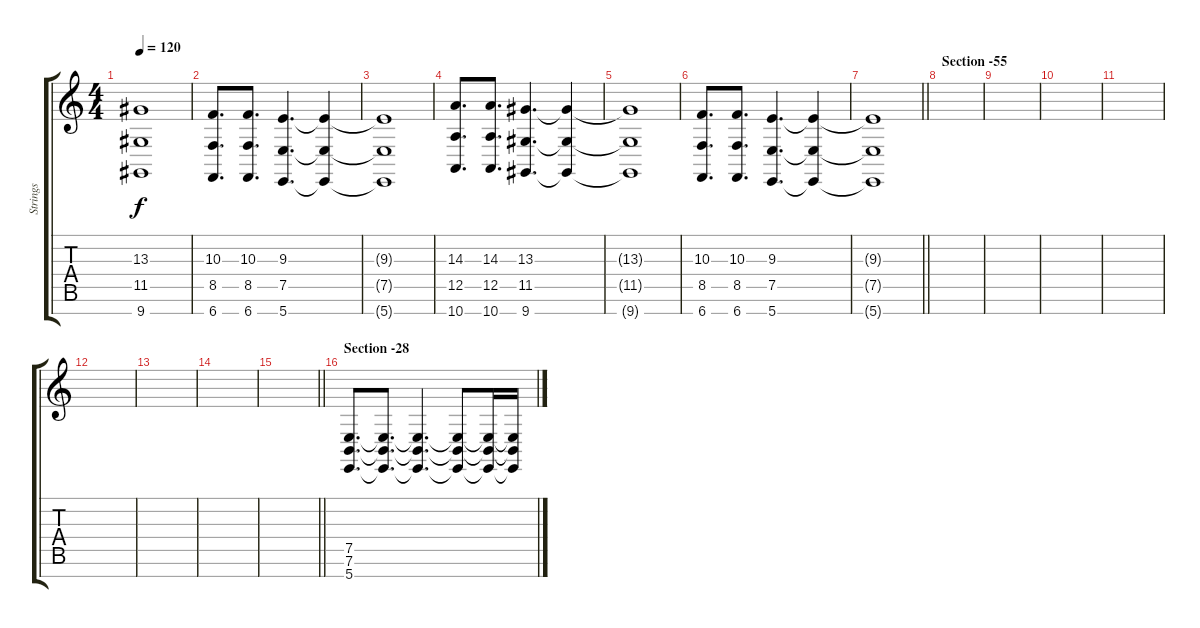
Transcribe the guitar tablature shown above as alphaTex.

\track ("Strings" "Strings") {instrument tremolostrings}
\staff {score tabs}
\tuning (E4 B3 G3 D3 A2 E2 B1) {hide}
\ts (4 4)
\tempo 120
\clef g2
\ks c
(13.3{t} 11.5{t} 9.7{t}).1{dy f} |
(10.3 8.5 6.7).8{d} (10.3 8.5 6.7).8{d} (9.3 7.5 5.7).4{d} (9.3{t} 7.5{t} 5.7{t}).4 |
(9.3{t} 7.5{t} 5.7{t}).1 |
(14.3 12.5 10.7).8{d} (14.3 12.5 10.7).8{d} (13.3 11.5 9.7).4{d} (13.3{t} 11.5{t} 9.7{t}).4 |
(13.3{t} 11.5{t} 9.7{t}).1 |
(10.3 8.5 6.7).8{d} (10.3 8.5 6.7).8{d} (9.3 7.5 5.7).4{d} (9.3{t} 7.5{t} 5.7{t}).4 |
\barLineRight lightlight
(9.3{t} 7.5{t} 5.7{t}).1 |
\section ("" "Section -55")
|
|
|
|
|
|
|
\barLineRight lightlight
|
\section ("" "Section -28")
(7.5 7.6 5.7).8{d} (7.5{t} 7.6{t} 5.7{t}).8{d} (7.5{t} 7.6{t} 5.7{t}).4{d} (7.5{t} 7.6{t} 5.7{t}).8 (7.5{t} 7.6{t} 5.7{t}).16 (7.5{t} 7.6{t} 5.7{t}).16
